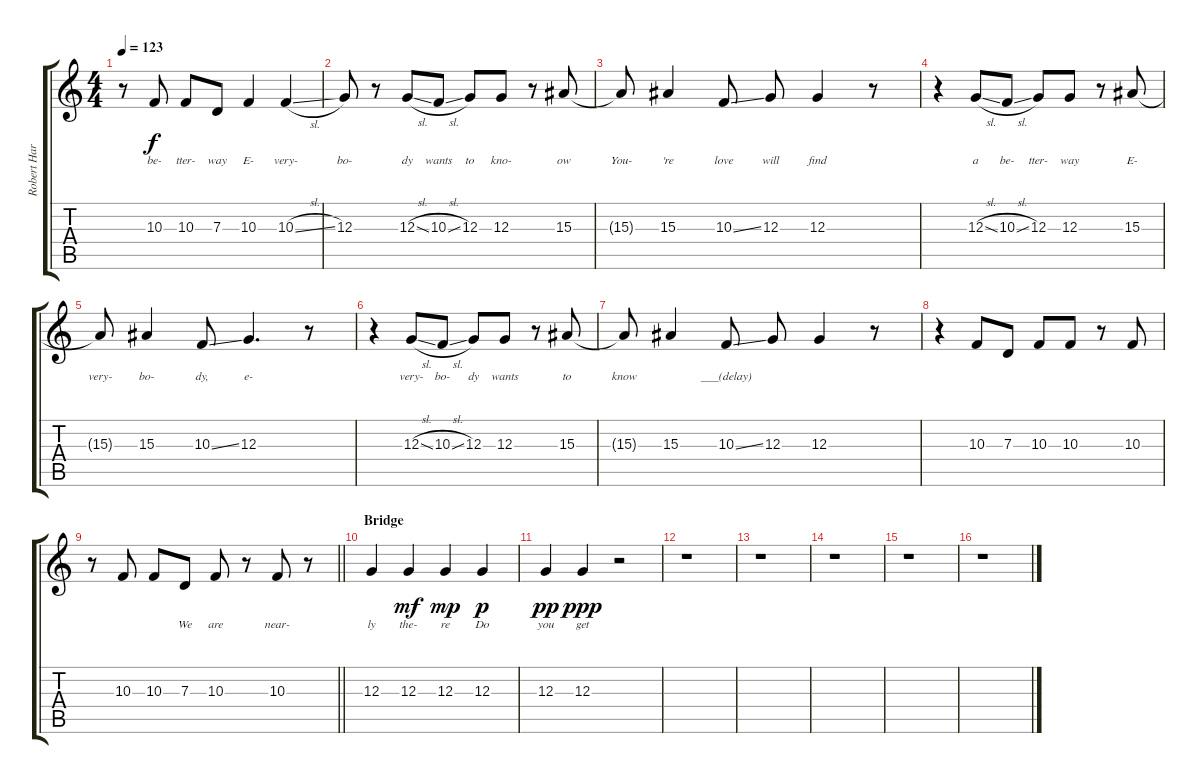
\track ("Robert Harvey" "Robert Har") {instrument lead6voice}
\staff {score tabs}
\tuning (E4 B3 G3 D3 A2 E2) {hide}
\ts (4 4)
\tempo 123
\clef g2
\ks c
r.8{dy f} 10.3.8{lyrics (0 "be-") lyrics (1 "") lyrics (2 "") lyrics (3 "") lyrics (4 "")} 10.3.8{lyrics (0 "tter-") lyrics (1 "") lyrics (2 "") lyrics (3 "") lyrics (4 "")} 7.3.8{lyrics (0 "way") lyrics (1 "") lyrics (2 "") lyrics (3 "") lyrics (4 "")} 10.3.4{lyrics (0 "E-") lyrics (1 "") lyrics (2 "") lyrics (3 "") lyrics (4 "")} 10.3{sl}.4{lyrics (0 "very-") lyrics (1 "") lyrics (2 "") lyrics (3 "") lyrics (4 "")} |
12.3.8{lyrics (0 "bo-") lyrics (1 "") lyrics (2 "") lyrics (3 "") lyrics (4 "")} r.8 12.3{sl}.8{lyrics (0 "dy") lyrics (1 "") lyrics (2 "") lyrics (3 "") lyrics (4 "")} 10.3{sl}.8{lyrics (0 "wants") lyrics (1 "") lyrics (2 "") lyrics (3 "") lyrics (4 "")} 12.3.8{lyrics (0 "to") lyrics (1 "") lyrics (2 "") lyrics (3 "") lyrics (4 "")} 12.3.8{lyrics (0 "kno-") lyrics (1 "") lyrics (2 "") lyrics (3 "") lyrics (4 "")} r.8 15.3.8{lyrics (0 "ow") lyrics (1 "") lyrics (2 "") lyrics (3 "") lyrics (4 "")} |
15.3{t}.8{lyrics (0 "You-") lyrics (1 "") lyrics (2 "") lyrics (3 "") lyrics (4 "")} 15.3.4{lyrics (0 "'re") lyrics (1 "") lyrics (2 "") lyrics (3 "") lyrics (4 "")} 10.3{ss}.8{lyrics (0 "love") lyrics (1 "") lyrics (2 "") lyrics (3 "") lyrics (4 "")} 12.3.8{lyrics (0 "will") lyrics (1 "") lyrics (2 "") lyrics (3 "") lyrics (4 "")} 12.3.4{lyrics (0 "find") lyrics (1 "") lyrics (2 "") lyrics (3 "") lyrics (4 "")} r.8 |
r.4 12.3{sl}.8{lyrics (0 "a") lyrics (1 "") lyrics (2 "") lyrics (3 "") lyrics (4 "")} 10.3{sl}.8{lyrics (0 "be-") lyrics (1 "") lyrics (2 "") lyrics (3 "") lyrics (4 "")} 12.3.8{lyrics (0 "tter-") lyrics (1 "") lyrics (2 "") lyrics (3 "") lyrics (4 "")} 12.3.8{lyrics (0 "way") lyrics (1 "") lyrics (2 "") lyrics (3 "") lyrics (4 "")} r.8 15.3.8{lyrics (0 "E-") lyrics (1 "") lyrics (2 "") lyrics (3 "") lyrics (4 "")} |
15.3{t}.8{lyrics (0 "very-") lyrics (1 "") lyrics (2 "") lyrics (3 "") lyrics (4 "")} 15.3.4{lyrics (0 "bo-") lyrics (1 "") lyrics (2 "") lyrics (3 "") lyrics (4 "")} 10.3{ss}.8{lyrics (0 "dy,") lyrics (1 "") lyrics (2 "") lyrics (3 "") lyrics (4 "")} 12.3.4{d lyrics (0 "e-") lyrics (1 "") lyrics (2 "") lyrics (3 "") lyrics (4 "")} r.8 |
r.4 12.3{sl}.8{lyrics (0 "very-") lyrics (1 "") lyrics (2 "") lyrics (3 "") lyrics (4 "")} 10.3{sl}.8{lyrics (0 "bo-") lyrics (1 "") lyrics (2 "") lyrics (3 "") lyrics (4 "")} 12.3.8{lyrics (0 "dy") lyrics (1 "") lyrics (2 "") lyrics (3 "") lyrics (4 "")} 12.3.8{lyrics (0 "wants") lyrics (1 "") lyrics (2 "") lyrics (3 "") lyrics (4 "")} r.8 15.3.8{lyrics (0 "to") lyrics (1 "") lyrics (2 "") lyrics (3 "") lyrics (4 "")} |
15.3{t}.8{lyrics (0 "know") lyrics (1 "") lyrics (2 "") lyrics (3 "") lyrics (4 "")} 15.3.4{lyrics (0 "") lyrics (1 "") lyrics (2 "") lyrics (3 "") lyrics (4 "")} 10.3{ss}.8{lyrics (0 "___(delay)") lyrics (1 "") lyrics (2 "") lyrics (3 "") lyrics (4 "")} 12.3.8{lyrics (0 "") lyrics (1 "") lyrics (2 "") lyrics (3 "") lyrics (4 "")} 12.3.4{lyrics (0 "") lyrics (1 "") lyrics (2 "") lyrics (3 "") lyrics (4 "")} r.8 |
r.4 10.3.8{lyrics (0 "") lyrics (1 "") lyrics (2 "") lyrics (3 "") lyrics (4 "")} 7.3.8{lyrics (0 "") lyrics (1 "") lyrics (2 "") lyrics (3 "") lyrics (4 "")} 10.3.8{lyrics (0 "") lyrics (1 "") lyrics (2 "") lyrics (3 "") lyrics (4 "")} 10.3.8{lyrics (0 "") lyrics (1 "") lyrics (2 "") lyrics (3 "") lyrics (4 "")} r.8 10.3.8{lyrics (0 "") lyrics (1 "") lyrics (2 "") lyrics (3 "") lyrics (4 "")} |
\barLineRight lightlight
r.8 10.3.8{lyrics (0 "") lyrics (1 "") lyrics (2 "") lyrics (3 "") lyrics (4 "")} 10.3.8{lyrics (0 "") lyrics (1 "") lyrics (2 "") lyrics (3 "") lyrics (4 "")} 7.3.8{lyrics (0 "We") lyrics (1 "") lyrics (2 "") lyrics (3 "") lyrics (4 "")} 10.3.8{lyrics (0 "are") lyrics (1 "") lyrics (2 "") lyrics (3 "") lyrics (4 "")} r.8 10.3.8{lyrics (0 "near-") lyrics (1 "") lyrics (2 "") lyrics (3 "") lyrics (4 "")} r.8 |
\section ("" "Bridge")
12.3.4{lyrics (0 "ly") lyrics (1 "") lyrics (2 "") lyrics (3 "") lyrics (4 "")} 12.3.4{lyrics (0 "the-") lyrics (1 "") lyrics (2 "") lyrics (3 "") lyrics (4 "") dy mf} 12.3.4{lyrics (0 "re") lyrics (1 "") lyrics (2 "") lyrics (3 "") lyrics (4 "") dy mp} 12.3.4{lyrics (0 "Do") lyrics (1 "") lyrics (2 "") lyrics (3 "") lyrics (4 "") dy p} |
12.3.4{lyrics (0 "you") lyrics (1 "") lyrics (2 "") lyrics (3 "") lyrics (4 "") dy pp} 12.3.4{lyrics (0 "get") lyrics (1 "") lyrics (2 "") lyrics (3 "") lyrics (4 "") dy ppp} r.2 |
r.1 |
r.1 |
r.1 |
r.1 |
r.1
